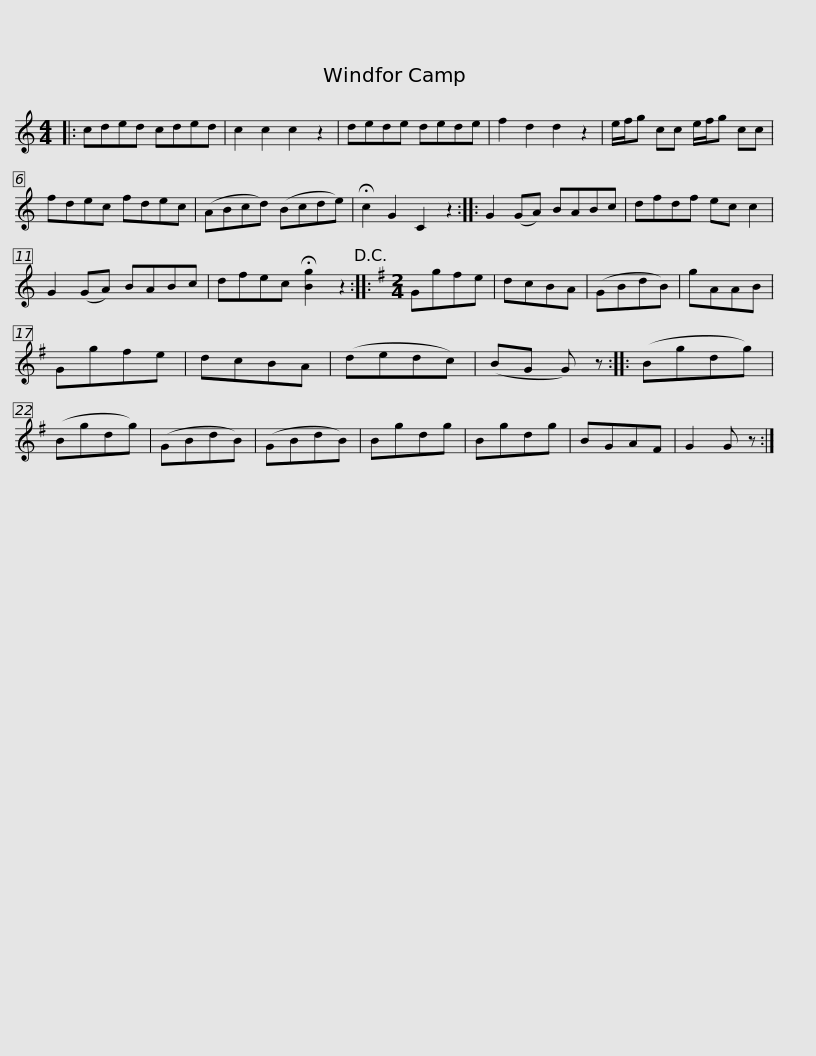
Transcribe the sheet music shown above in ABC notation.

X:1
L:1/8
M:4/4
I:linebreak $
K:C
V:1 treble
V:1
|: cded cded | c2 c2 c2 z2 | dede dede | f2 d2 d2 z2 | e/f/g cc e/f/g cc | %5
 fdec fdec |$ (ABcd) (Bcde) | !fermata!c2 G2 C2 z2 :: G2 (GA) BABc | dfdf ec c2 | %10
 G2 (GA) BABc | dfec !fermata![Bg]2 z2!D.C.! ::$[K:G][M:2/4] Ggfe | dcBA | (GBdB) | %15
 gAAB | Ggfe | dcBA | (dedc) | (BG G) z :: %20
 (Bgdg) | (Bgdg) |$ (GBdB) | (GBdB) | Bgdg | %25
 Bgdg | BGAF | G2 G z :| %28
